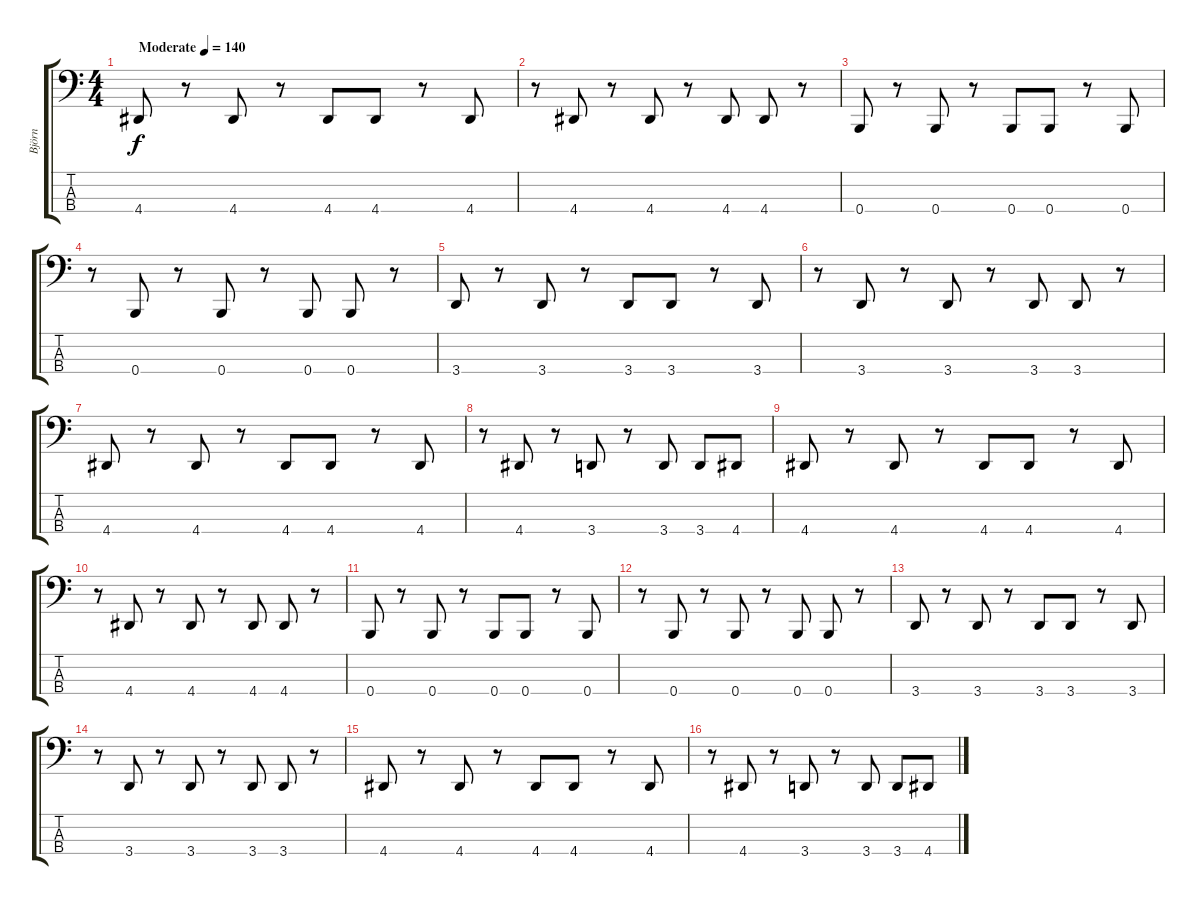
\track ("Björn" "Björn") {instrument electricbassfinger}
\staff {score tabs}
\tuning (E2 B1 Gb1 B0) {hide}
\ts (4 4)
\tempo (140 "Moderate")
\clef f4
\ks c
4.4.8{dy f instrument electricbassfinger} r.8 4.4.8 r.8 4.4.8 4.4.8 r.8 4.4.8 |
r.8 4.4.8 r.8 4.4.8 r.8 4.4.8 4.4.8 r.8 |
0.4.8 r.8 0.4.8 r.8 0.4.8 0.4.8 r.8 0.4.8 |
r.8 0.4.8 r.8 0.4.8 r.8 0.4.8 0.4.8 r.8 |
3.4.8 r.8 3.4.8 r.8 3.4.8 3.4.8 r.8 3.4.8 |
r.8 3.4.8 r.8 3.4.8 r.8 3.4.8 3.4.8 r.8 |
4.4.8 r.8 4.4.8 r.8 4.4.8 4.4.8 r.8 4.4.8 |
r.8 4.4.8 r.8 3.4.8 r.8 3.4.8 3.4.8 4.4.8 |
4.4.8 r.8 4.4.8 r.8 4.4.8 4.4.8 r.8 4.4.8 |
r.8 4.4.8 r.8 4.4.8 r.8 4.4.8 4.4.8 r.8 |
0.4.8 r.8 0.4.8 r.8 0.4.8 0.4.8 r.8 0.4.8 |
r.8 0.4.8 r.8 0.4.8 r.8 0.4.8 0.4.8 r.8 |
3.4.8 r.8 3.4.8 r.8 3.4.8 3.4.8 r.8 3.4.8 |
r.8 3.4.8 r.8 3.4.8 r.8 3.4.8 3.4.8 r.8 |
4.4.8 r.8 4.4.8 r.8 4.4.8 4.4.8 r.8 4.4.8 |
r.8 4.4.8 r.8 3.4.8 r.8 3.4.8 3.4.8 4.4.8
